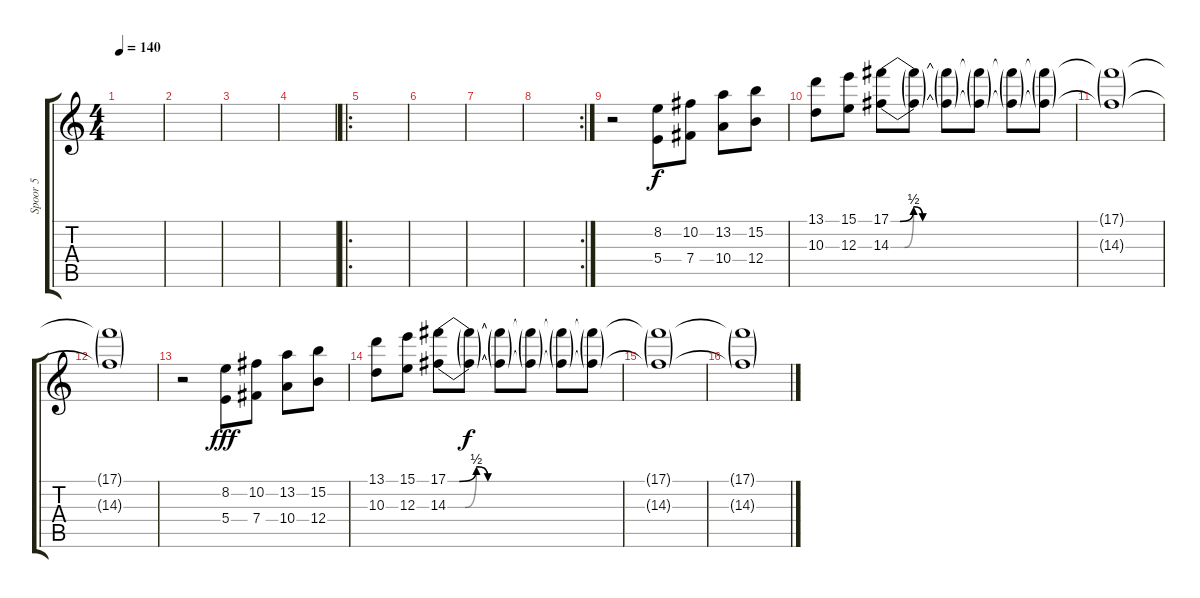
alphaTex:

\track ("Spoor 5" "Spoor 5") {instrument distortionguitar}
\staff {score tabs}
\tuning (Db4 Ab3 E3 B2 Gb2 B1) {hide}
\ts (4 4)
\tempo 140
\clef g2
\ks c
|
|
|
|
\ro
|
|
|
\rc 2
|
r.2 (8.2 5.4).8 (10.2 7.4).8 (13.2 10.4).8 (15.2 12.4).8 |
(13.1 10.3).8 (15.1 12.3).8 (17.1{be (custom 0 0 2 0 5 2 7 0 45 0 60 0)} 14.3{be (custom 0 0 3 0 5 2 7 0 45 0 60 0)}).8 (17.1{t} 14.3{t}).8{dy f} (17.1{t} 14.3{t}).8 (17.1{t} 14.3{t}).8 (17.1{t} 14.3{t}).8 (17.1{t} 14.3{t}).8 |
(17.1{t} 14.3{t}).1 |
(17.1{t} 14.3{t}).1 |
r.2 (8.2 5.4).8{dy fff} (10.2 7.4).8 (13.2 10.4).8 (15.2 12.4).8 |
(13.1 10.3).8 (15.1 12.3).8 (17.1{be (custom 0 0 2 0 5 2 7 0 45 0 60 0)} 14.3{be (custom 0 0 3 0 5 2 7 0 45 0 60 0)}).8 (17.1{t} 14.3{t}).8{dy f} (17.1{t} 14.3{t}).8 (17.1{t} 14.3{t}).8 (17.1{t} 14.3{t}).8 (17.1{t} 14.3{t}).8 |
(17.1{t} 14.3{t}).1 |
(17.1{t} 14.3{t}).1
